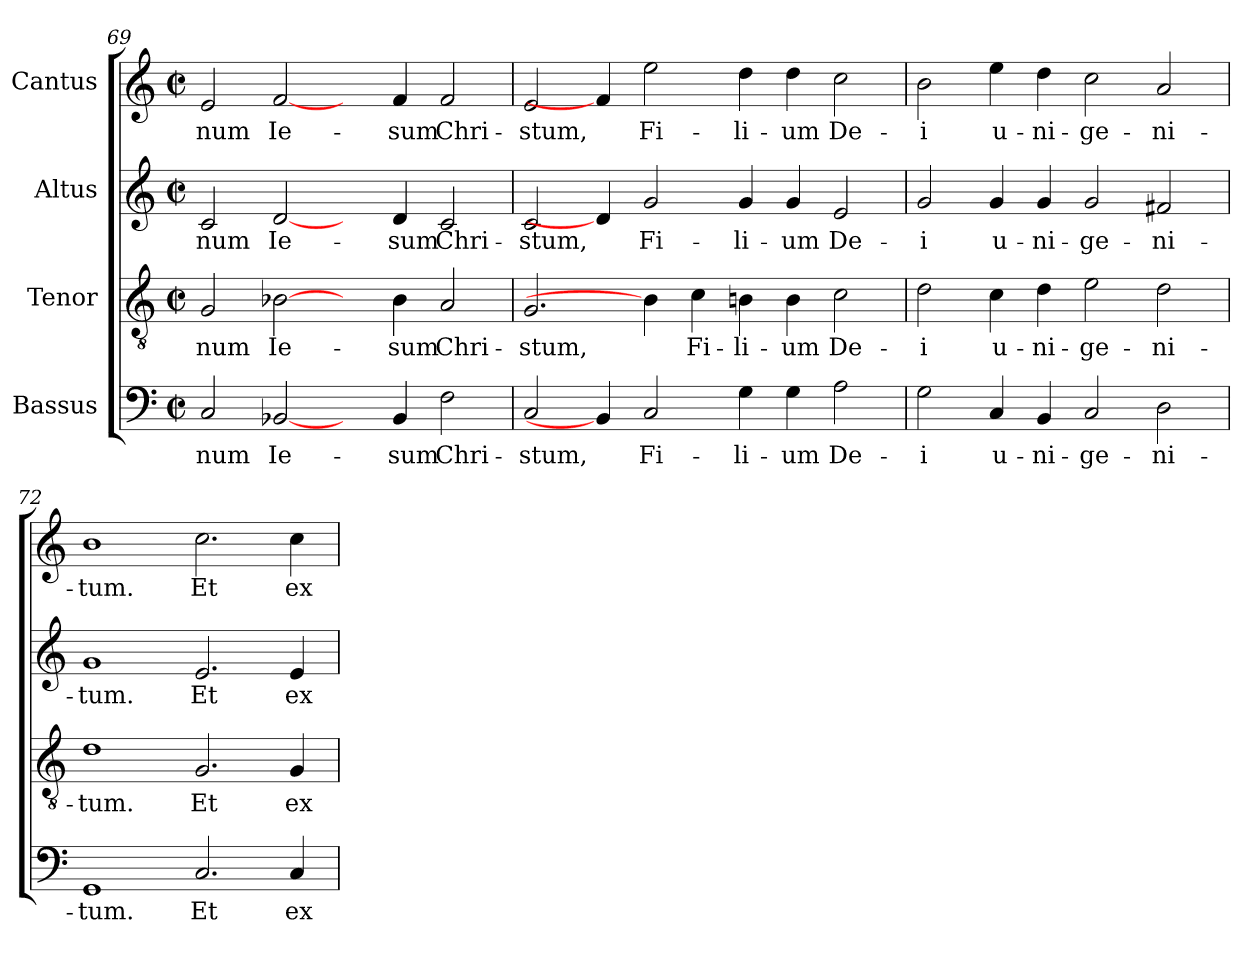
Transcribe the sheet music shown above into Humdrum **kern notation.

**kern	**text	**kern	**text	**kern	**text	**kern	**text
*part4	*part4	*part3	*part3	*part2	*part2	*part1	*part1
*staff4	*staff4	*staff3	*staff3	*staff2	*staff2	*staff1	*staff1
*I"Bassus	*	*I"Tenor	*	*I"Altus	*	*I"Cantus	*
*clefF4	*	*clefGv2	*	*clefG2	*	*clefG2	*
*k[]	*	*k[]	*	*k[]	*	*k[]	*
*C:	*	*C:	*	*C:	*	*C:	*
*M2/2	*	*M2/2	*	*M2/2	*	*M2/2	*
*met(c|)	*	*met(c|)	*	*met(c|)	*	*met(c|)	*
=69	=69	=69	=69	=69	=69	=69	=69
!	!LO:LY:b:cj	!	!LO:LY:b	!	!LO:LY:b:cj	!	!LO:LY:b:cj
2C/	-num	2G/	-num	2c/	-num	2e/	-num
!	!LO:LY:b:cj	!	!LO:LY:b	!	!LO:LY:b:cj	!	!LO:LY:b:cj
[2BB-X/	Ie-	[2B-X\	Ie-	[2d/	Ie-	[2f/	Ie-
4ryy	.	4ryy	.	4ryy	.	4ryy	.
!	!LO:LY:b:cj	!	!LO:LY:b	!	!LO:LY:b:cj	!	!LO:LY:b:cj
4BB-/	-sum	4B-\	-sum	4d/	-sum	4f/	-sum
!	!LO:LY:b:cj	!	!LO:LY:b	!	!LO:LY:b:cj	!	!LO:LY:b:cj
2F\	Chri-	2A/	Chri-	2c/	Chri-	2f/	Chri-
=70	=70	=70	=70	=70	=70	=70	=70
!	!LO:LY:b:cj	!	!LO:LY:b	!	!LO:LY:b:cj	!	!LO:LY:b:cj
2C/	-stum,	2.G/	-stum,	2c/	-stum,	2e/	-stum,
4BB-/]	.	.	.	4d/]	.	4f/]	.
!	!LO:LY:b:cj	!	!	!	!LO:LY:b:cj	!	!LO:LY:b:cj
2C/	Fi-	4B-\]	.	2g/	Fi-	2ee\	Fi-
!	!	!	!LO:LY:b	!	!	!	!
.	.	4c\	Fi-	.	.	.	.
!	!LO:LY:b:cj	!	!LO:LY:b	!	!LO:LY:b:cj	!	!LO:LY:b:cj
4G\	-li-	4Bn\	-li-	4g/	-li-	4dd\	-li-
!	!LO:LY:b:cj	!	!LO:LY:b	!	!LO:LY:b:cj	!	!LO:LY:b:cj
4G\	-um	4B\	-um	4g/	-um	4dd\	-um
!	!LO:LY:b:cj	!	!LO:LY:b	!	!LO:LY:b:cj	!	!LO:LY:b:cj
2A\	De-	2c\	De-	2e/	De-	2cc\	De-
!!LO:LB:g=z
=71	=71	=71	=71	=71	=71	=71	=71
!	!LO:LY:b:cj	!	!LO:LY:b	!	!LO:LY:b:cj	!	!LO:LY:b:cj
2G\	-i	2d\	-i	2g/	-i	2b\	-i
!	!LO:LY:b:cj	!	!LO:LY:b	!	!LO:LY:b:cj	!	!LO:LY:b:cj
4C/	u-	4c\	u-	4g/	u-	4ee\	u-
!	!LO:LY:b:cj	!	!LO:LY:b	!	!LO:LY:b:cj	!	!LO:LY:b:cj
4BB/	-ni-	4d\	-ni-	4g/	-ni-	4dd\	-ni-
!	!LO:LY:b:cj	!	!LO:LY:b	!	!LO:LY:b:cj	!	!LO:LY:b:cj
2C/	-ge-	2e\	-ge-	2g/	-ge-	2cc\	-ge-
!	!LO:LY:b:cj	!	!LO:LY:b	!	!LO:LY:b:cj	!	!LO:LY:b:cj
2D\	-ni-	2d\	-ni-	2f#X/	-ni-	2a/	-ni-
=72	=72	=72	=72	=72	=72	=72	=72
!	!LO:LY:b:cj	!	!LO:LY:b	!	!LO:LY:b:cj	!	!LO:LY:b:cj
1GG	-tum.	1d	-tum.	1g	-tum.	1b	-tum.
!	!LO:LY:b:cj	!	!LO:LY:b	!	!LO:LY:b:cj	!	!LO:LY:b:cj
2.C/	Et	2.G/	Et	2.e/	Et	2.cc\	Et
!	!LO:LY:b:cj	!	!LO:LY:b	!	!LO:LY:b:cj	!	!LO:LY:b:cj
4C/	ex	4G/	ex	4e/	ex	4cc\	ex
=	=	=	=	=	=	=	=
*-	*-	*-	*-	*-	*-	*-	*-
